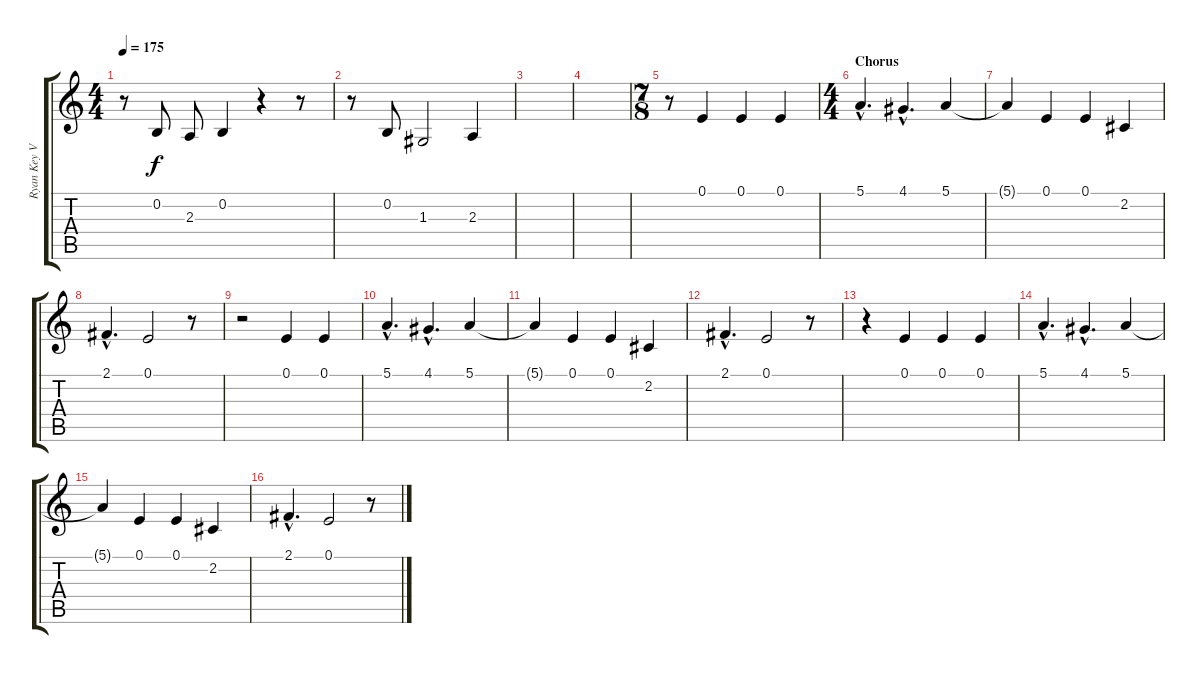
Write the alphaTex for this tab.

\track ("Ryan Key Vocals" "Ryan Key V") {instrument oboe}
\staff {score tabs}
\tuning (E4 B3 G3 D3 A2 E2) {hide}
\ts (4 4)
\tempo 175
\clef g2
\ks c
r.8{dy f} 0.2.8 2.3.8 0.2.4 r.4 r.8 |
r.8 0.2.8 1.3.2 2.3.4 |
|
|
\ts (7 8)
r.8 0.1.4 0.1.4 0.1.4 |
\ts (4 4)
\section ("" "Chorus")
5.1{hac}.4{d} 4.1{hac}.4{d} 5.1.4 |
5.1{t}.4 0.1.4 0.1.4 2.2.4 |
2.1{hac}.4{d} 0.1.2 r.8 |
r.2 0.1.4 0.1.4 |
5.1{hac}.4{d} 4.1{hac}.4{d} 5.1.4 |
5.1{t}.4 0.1.4 0.1.4 2.2.4 |
2.1{hac}.4{d} 0.1.2 r.8 |
r.4 0.1.4 0.1.4 0.1.4 |
5.1{hac}.4{d} 4.1{hac}.4{d} 5.1.4 |
5.1{t}.4 0.1.4 0.1.4 2.2.4 |
2.1{hac}.4{d} 0.1.2 r.8
